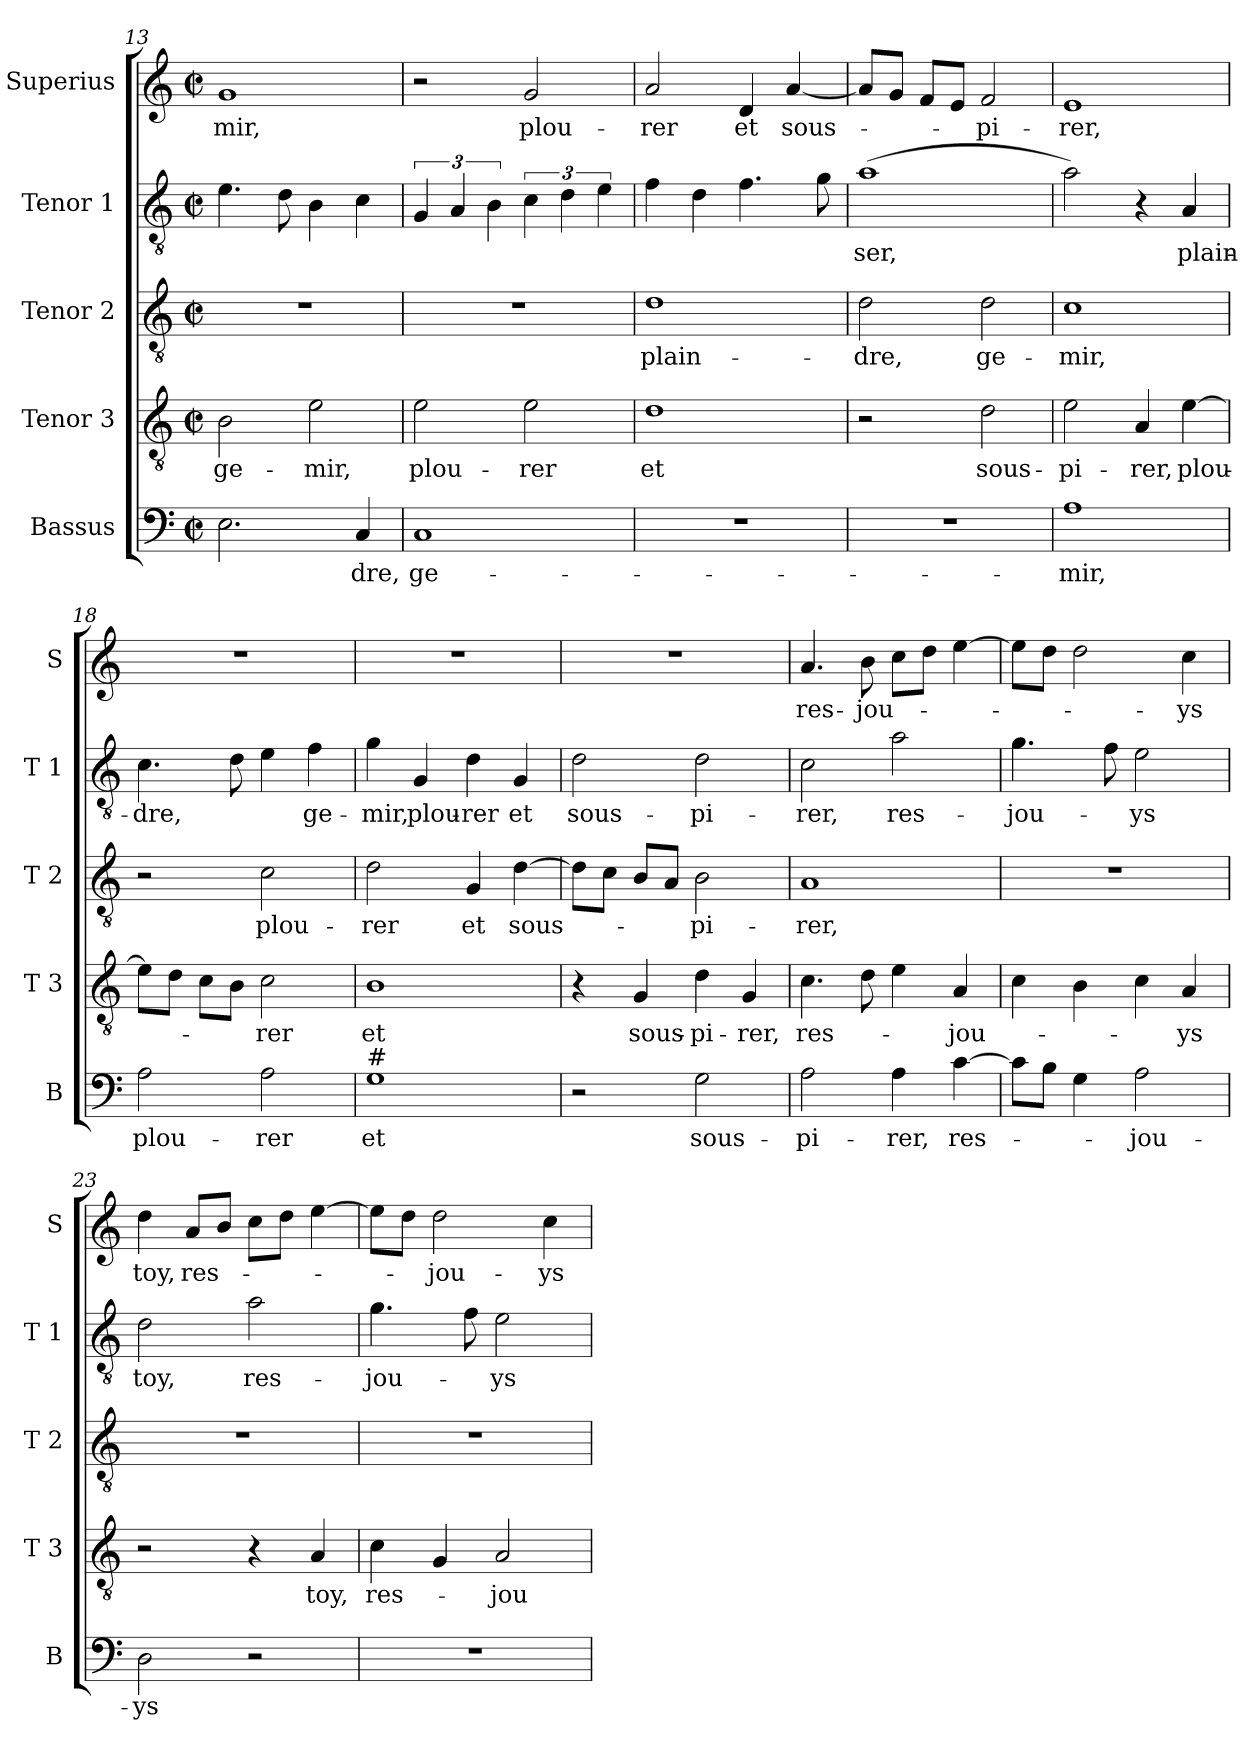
**kern	**text	**kern	**text	**kern	**text	**kern	**text	**kern	**text
*part5	*part5	*part4	*part4	*part3	*part3	*part2	*part2	*part1	*part1
*staff5	*staff5	*staff4	*staff4	*staff3	*staff3	*staff2	*staff2	*staff1	*staff1
*I"Bassus	*	*I"Tenor 3	*	*I"Tenor 2	*	*I"Tenor 1	*	*I"Superius	*
*I'B	*	*I'T 3	*	*I'T 2	*	*I'T 1	*	*I'S	*
*clefF4	*	*clefGv2	*	*clefGv2	*	*clefGv2	*	*clefG2	*
*k[]	*	*k[]	*	*k[]	*	*k[]	*	*k[]	*
*M2/2	*	*M2/2	*	*M2/2	*	*M2/2	*	*M2/2	*
*met(c|)	*	*met(c|)	*	*met(c|)	*	*met(c|)	*	*met(c|)	*
=13	=13	=13	=13	=13	=13	=13	=13	=13	=13
!	!	!	!LO:LY:b	!	!	!	!	!	!LO:LY:b
2.E\	.	2B\	ge-	1r	.	4.e\	.	1g	-mir,
.	.	.	.	.	.	8d\	.	.	.
!	!	!	!LO:LY:b	!	!	!	!	!	!
.	.	2e\	-mir,	.	.	4B\	.	.	.
!	!LO:LY:b	!	!	!	!	!	!	!	!
4C/	-dre,	.	.	.	.	4c\	.	.	.
=14	=14	=14	=14	=14	=14	=14	=14	=14	=14
!	!LO:LY:b	!	!LO:LY:b	!	!	!	!	!	!
1C	ge-	2e\	plou-	1r	.	6G/	.	2r	.
.	.	.	.	.	.	6A/	.	.	.
.	.	.	.	.	.	6B\	.	.	.
!	!	!	!LO:LY:b	!	!	!	!	!	!LO:LY:b
.	.	2e\	-rer	.	.	6c\	.	2g/	plou-
.	.	.	.	.	.	6d\	.	.	.
.	.	.	.	.	.	6e\	.	.	.
=15	=15	=15	=15	=15	=15	=15	=15	=15	=15
!	!	!	!LO:LY:b	!	!LO:LY:b	!	!	!	!LO:LY:b
1r	.	1d	et	1d	plain-	4f\	.	2a/	-rer
.	.	.	.	.	.	4d\	.	.	.
!	!	!	!	!	!	!	!	!	!LO:LY:b
.	.	.	.	.	.	4.f\	.	4d/	et
!	!	!	!	!	!	!	!	!	!LO:LY:b
.	.	.	.	.	.	.	.	[4a/	sous-
.	.	.	.	.	.	8g\	.	.	.
=16	=16	=16	=16	=16	=16	=16	=16	=16	=16
!	!	!	!	!	!LO:LY:b	!	!LO:LY:b	!	!
1r	.	2r	.	2d\	-dre,	(>1a	-ser,	8a/L]	.
.	.	.	.	.	.	.	.	8g/J	.
.	.	.	.	.	.	.	.	8f/L	.
.	.	.	.	.	.	.	.	8e/J	.
!	!	!	!LO:LY:b	!	!LO:LY:b	!	!	!	!LO:LY:b
.	.	2d\	sous-	2d\	ge-	.	.	2f/	-pi-
=17	=17	=17	=17	=17	=17	=17	=17	=17	=17
!	!LO:LY:b	!	!LO:LY:b	!	!LO:LY:b	!	!	!	!LO:LY:b
1A	-mir,	2e\	-pi-	1c	-mir,	2a\)	.	1e	-rer,
!	!	!	!LO:LY:b	!	!	!	!	!	!
.	.	4A/	-rer,	.	.	4r	.	.	.
!	!	!	!LO:LY:b	!	!	!	!LO:LY:b	!	!
.	.	[4e\	plou-	.	.	4A/	plain-	.	.
!!LO:LB:g=z
=18	=18	=18	=18	=18	=18	=18	=18	=18	=18
!	!LO:LY:b	!	!	!	!	!	!LO:LY:b	!	!
2A\	plou-	8e\L]	.	2r	.	4.c\	-dre,	1r	.
.	.	8d\J	.	.	.	.	.	.	.
.	.	8c\L	.	.	.	.	.	.	.
.	.	8B\J	.	.	.	8d\	.	.	.
!	!LO:LY:b	!	!LO:LY:b	!	!LO:LY:b	!	!	!	!
2A\	-rer	2c\	-rer	2c\	plou-	4e\	.	.	.
!	!	!	!	!	!	!	!LO:LY:b	!	!
.	.	.	.	.	.	4f\	ge-	.	.
=19	=19	=19	=19	=19	=19	=19	=19	=19	=19
!LO:TX:a:t=#	!	!	!	!	!	!	!	!	!
!	!LO:LY:b	!	!LO:LY:b	!	!LO:LY:b	!	!LO:LY:b	!	!
1G	et	1B	et	2d\	-rer	4g\	-mir,	1r	.
!	!	!	!	!	!	!	!LO:LY:b	!	!
.	.	.	.	.	.	4G/	plou-	.	.
!	!	!	!	!	!LO:LY:b	!	!LO:LY:b	!	!
.	.	.	.	4G/	et	4d\	-rer	.	.
!	!	!	!	!	!LO:LY:b	!	!LO:LY:b	!	!
.	.	.	.	[4d\	sous-	4G/	et	.	.
=20	=20	=20	=20	=20	=20	=20	=20	=20	=20
!	!	!	!	!	!	!	!LO:LY:b	!	!
2r	.	4r	.	8d\L]	.	2d\	sous-	1r	.
.	.	.	.	8c\J	.	.	.	.	.
!	!	!	!LO:LY:b	!	!	!	!	!	!
.	.	4G/	sous-	8B/L	.	.	.	.	.
.	.	.	.	8A/J	.	.	.	.	.
!	!LO:LY:b	!	!LO:LY:b	!	!LO:LY:b	!	!LO:LY:b	!	!
2G\	sous-	4d\	-pi-	2B\	-pi-	2d\	-pi-	.	.
!	!	!	!LO:LY:b	!	!	!	!	!	!
.	.	4G/	-rer,	.	.	.	.	.	.
=21	=21	=21	=21	=21	=21	=21	=21	=21	=21
!	!LO:LY:b	!	!LO:LY:b	!	!LO:LY:b	!	!LO:LY:b	!	!LO:LY:b
2A\	-pi-	4.c\	res-	1A	-rer,	2c\	-rer,	4.a/	res-
!	!	!	!	!	!	!	!	!	!LO:LY:b
.	.	8d\	.	.	.	.	.	8b\	-jou-
!	!LO:LY:b	!	!	!	!	!	!LO:LY:b	!	!
4A\	-rer,	4e\	.	.	.	2a\	res-	8cc\L	.
.	.	.	.	.	.	.	.	8dd\J	.
!	!LO:LY:b	!	!LO:LY:b	!	!	!	!	!	!
[4c\	res-	4A/	-jou-	.	.	.	.	[4ee\	.
=22	=22	=22	=22	=22	=22	=22	=22	=22	=22
!	!	!	!	!	!	!	!LO:LY:b	!	!
8c\L]	.	4c\	.	1r	.	4.g\	-jou-	8ee\L]	.
8B\J	.	.	.	.	.	.	.	8dd\J	.
4G\	.	4B\	.	.	.	.	.	2dd\	.
.	.	.	.	.	.	8f\	.	.	.
!	!LO:LY:b	!	!	!	!	!	!LO:LY:b	!	!
2A\	-jou-	4c\	.	.	.	2e\	-ys	.	.
!	!	!	!LO:LY:b	!	!	!	!	!	!LO:LY:b
.	.	4A/	-ys	.	.	.	.	4cc\	-ys
!!LO:PB:g=z
=23	=23	=23	=23	=23	=23	=23	=23	=23	=23
!	!LO:LY:b	!	!	!	!	!	!LO:LY:b	!	!LO:LY:b
2D\	-ys	2r	.	1r	.	2d\	toy,	4dd\	toy,
!	!	!	!	!	!	!	!	!	!LO:LY:b
.	.	.	.	.	.	.	.	8a/L	res-
.	.	.	.	.	.	.	.	8b/J	.
!	!	!	!	!	!	!	!LO:LY:b	!	!
2r	.	4r	.	.	.	2a\	res-	8cc\L	.
.	.	.	.	.	.	.	.	8dd\J	.
!	!	!	!LO:LY:b	!	!	!	!	!	!
.	.	4A/	toy,	.	.	.	.	[4ee\	.
!!LO:LB:g=z
=24	=24	=24	=24	=24	=24	=24	=24	=24	=24
!	!	!	!LO:LY:b	!	!	!	!LO:LY:b	!	!
1r	.	4c\	res-	1r	.	4.g\	-jou-	8ee\L]	.
.	.	.	.	.	.	.	.	8dd\J	.
!	!	!	!	!	!	!	!	!	!LO:LY:b
.	.	4G/	.	.	.	.	.	2dd\	-jou-
.	.	.	.	.	.	8f\	.	.	.
!	!	!	!LO:LY:b	!	!	!	!LO:LY:b	!	!
.	.	2A/	-jou-	.	.	2e\	-ys	.	.
!	!	!	!	!	!	!	!	!	!LO:LY:b
.	.	.	.	.	.	.	.	4cc\	-ys
=	=	=	=	=	=	=	=	=	=
*-	*-	*-	*-	*-	*-	*-	*-	*-	*-
